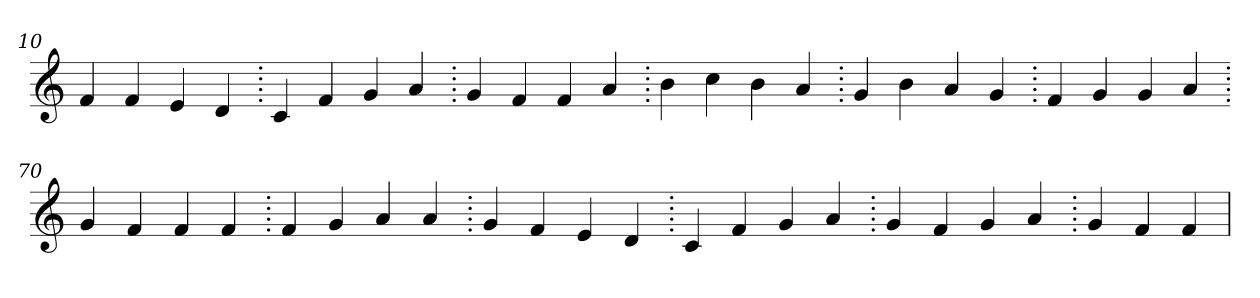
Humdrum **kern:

**kern
*part1
*staff1
*clefG2
=10.
4f
4f
4e
4d
=20.
4c
4f
4g
4a
=30.
4g
4f
4f
4a
=40.
4b
4cc
4b
4a
=50.
4g
4b
4a
4g
=60.
4f
4g
4g
4a
=70.
4g
4f
4f
4f
=80.
4f
4g
4a
4a
=90.
4g
4f
4e
4d
=100.
4c
4f
4g
4a
=110.
4g
4f
4g
4a
=120.
4g
4f
4f
=
*-
